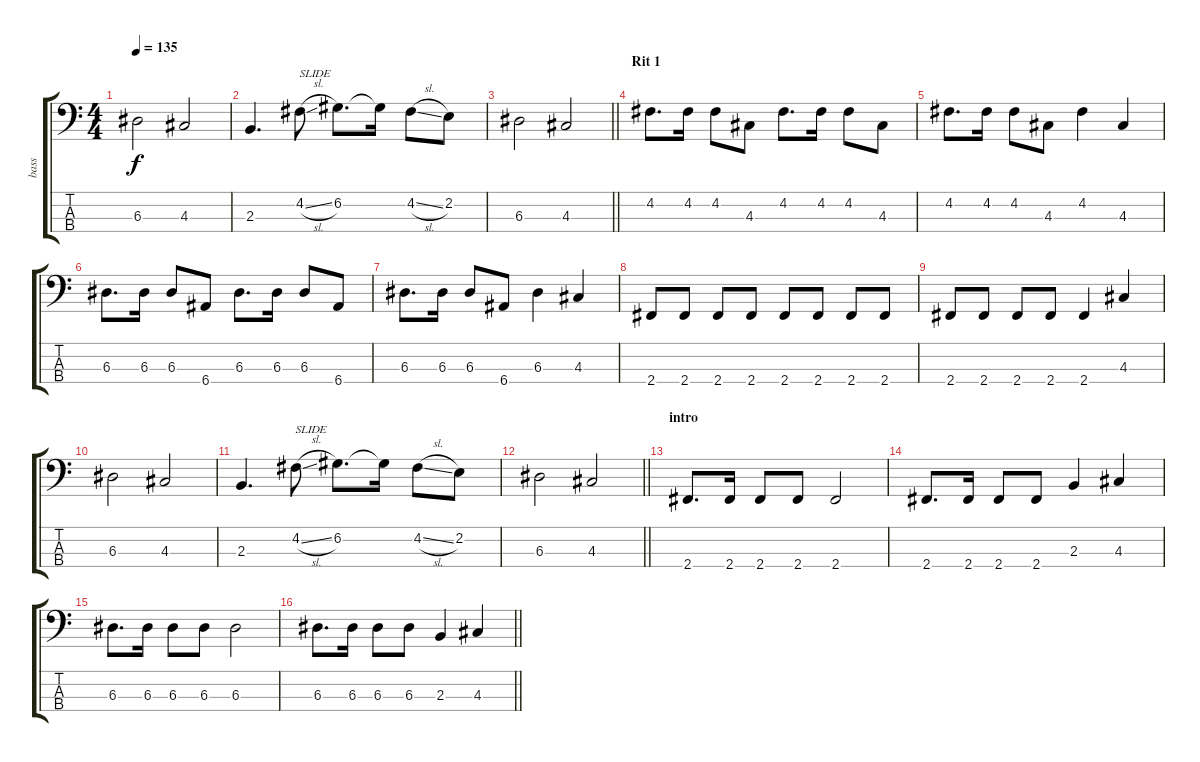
\track ("bass" "bass") {instrument electricbassfinger}
\staff {score tabs}
\tuning (G2 D2 A1 E1) {hide}
\ts (4 4)
\tempo 135
\clef f4
\ks c
6.3.2{dy f} 4.3.2 |
2.3.4{d} 4.2{sl}.8{txt "SLIDE"} 6.2.8{d} 6.2{t}.16 4.2{sl}.8 2.2.8 |
\barLineRight lightlight
6.3.2 4.3.2 |
\section ("" "Rit 1")
4.2.8{d} 4.2.16 4.2.8 4.3.8 4.2.8{d} 4.2.16 4.2.8 4.3.8 |
4.2.8{d} 4.2.16 4.2.8 4.3.8 4.2.4 4.3.4 |
6.3.8{d} 6.3.16 6.3.8 6.4.8 6.3.8{d} 6.3.16 6.3.8 6.4.8 |
6.3.8{d} 6.3.16 6.3.8 6.4.8 6.3.4 4.3.4 |
2.4.8 2.4.8 2.4.8 2.4.8 2.4.8 2.4.8 2.4.8 2.4.8 |
2.4.8 2.4.8 2.4.8 2.4.8 2.4.4 4.3.4 |
6.3.2 4.3.2 |
2.3.4{d} 4.2{sl}.8{txt "SLIDE"} 6.2.8{d} 6.2{t}.16 4.2{sl}.8 2.2.8 |
\barLineRight lightlight
6.3.2 4.3.2 |
\section ("" "intro")
2.4.8{d} 2.4.16 2.4.8 2.4.8 2.4.2 |
2.4.8{d} 2.4.16 2.4.8 2.4.8 2.3.4 4.3.4 |
6.3.8{d} 6.3.16 6.3.8 6.3.8 6.3.2 |
\barLineRight lightlight
6.3.8{d} 6.3.16 6.3.8 6.3.8 2.3.4 4.3.4
